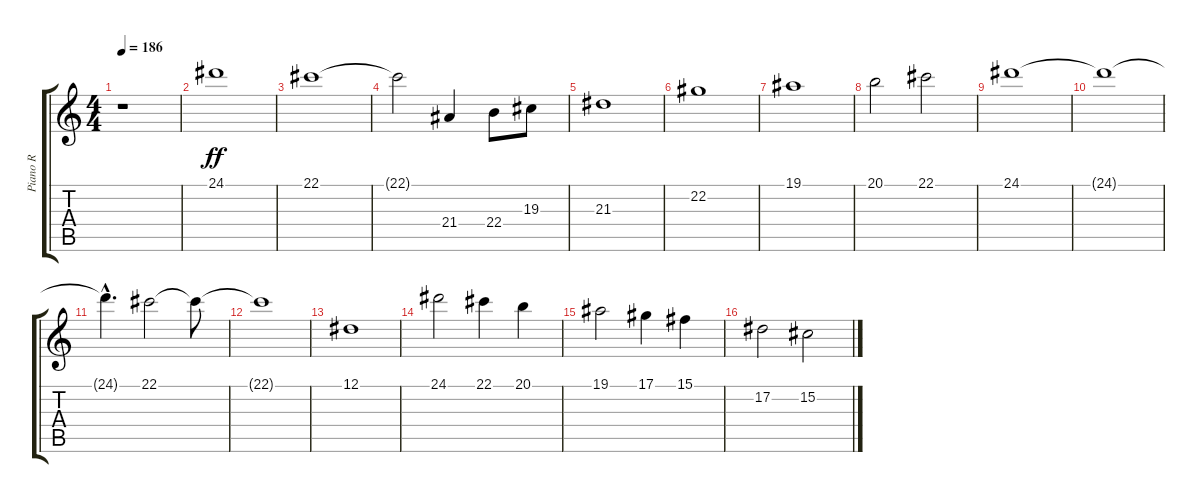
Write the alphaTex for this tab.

\track ("Piano R" "Piano R") {instrument brightacousticpiano}
\staff {score tabs}
\tuning (Eb4 Bb3 Gb3 Db3 Ab2 Eb2) {hide}
\ts (4 4)
\tempo 186
\clef g2
\ks c
r.1{dy ff} |
24.1.1 |
22.1.1 |
22.1{t}.2 21.4.4 22.4.8 19.3.8 |
21.3.1 |
22.2.1 |
19.1.1 |
20.1.2 22.1.2 |
24.1.1 |
24.1{t}.1 |
24.1{hac t}.4{d} 22.1.2 22.1{t}.8 |
22.1{t}.1 |
12.1.1 |
24.1.2 22.1.4 20.1.4 |
19.1.2 17.1.4 15.1.4 |
17.2.2 15.2.2
